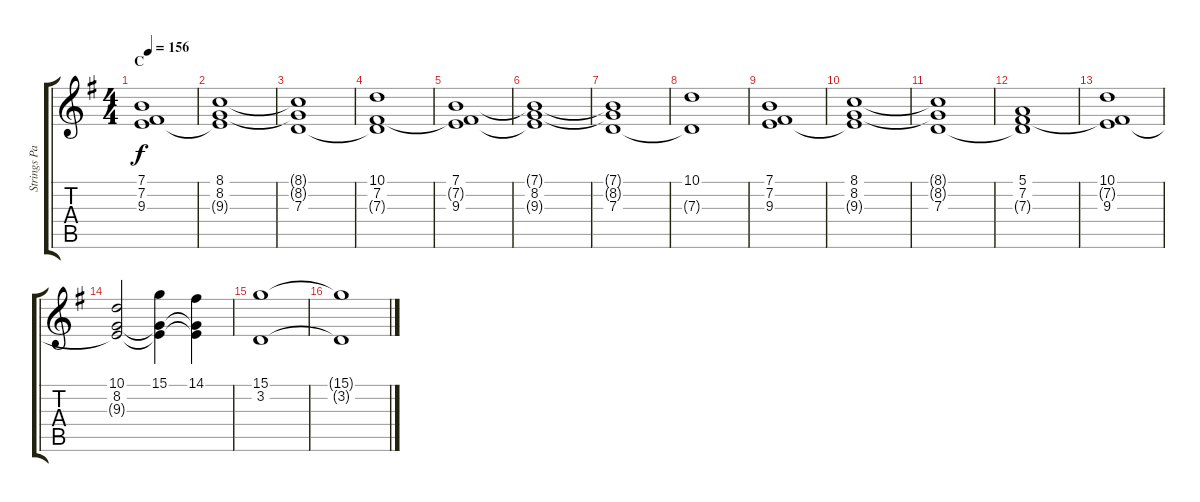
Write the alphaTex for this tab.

\track ("Strings Pad I" "Strings Pa") {instrument stringensemble1}
\staff {score tabs}
\tuning (E4 B3 G3 D3 A2 E2) {hide}
\ts (4 4)
\section ("" "C")
\tempo 156
\clef g2
\ks g
(7.1 7.2 9.3).1{dy f} |
(8.1 8.2 9.3{t}).1 |
(8.1{t} 8.2{t} 7.3).1 |
(10.1 7.2 7.3{t}).1 |
(7.1 7.2{t} 9.3).1 |
(7.1{t} 8.2 9.3{t}).1 |
(7.1{t} 8.2{t} 7.3).1 |
(10.1 7.3{t}).1 |
(7.1 7.2 9.3).1 |
(8.1 8.2 9.3{t}).1 |
(8.1{t} 8.2{t} 7.3).1 |
(5.1 7.2 7.3{t}).1 |
(10.1 7.2{t} 9.3).1 |
(10.1 8.2 9.3{t}).2 (15.1 8.2{t} 9.3{t}).4 (14.1 8.2{t} 9.3{t}).4 |
(15.1 3.2).1 |
(15.1{t} 3.2{t}).1
